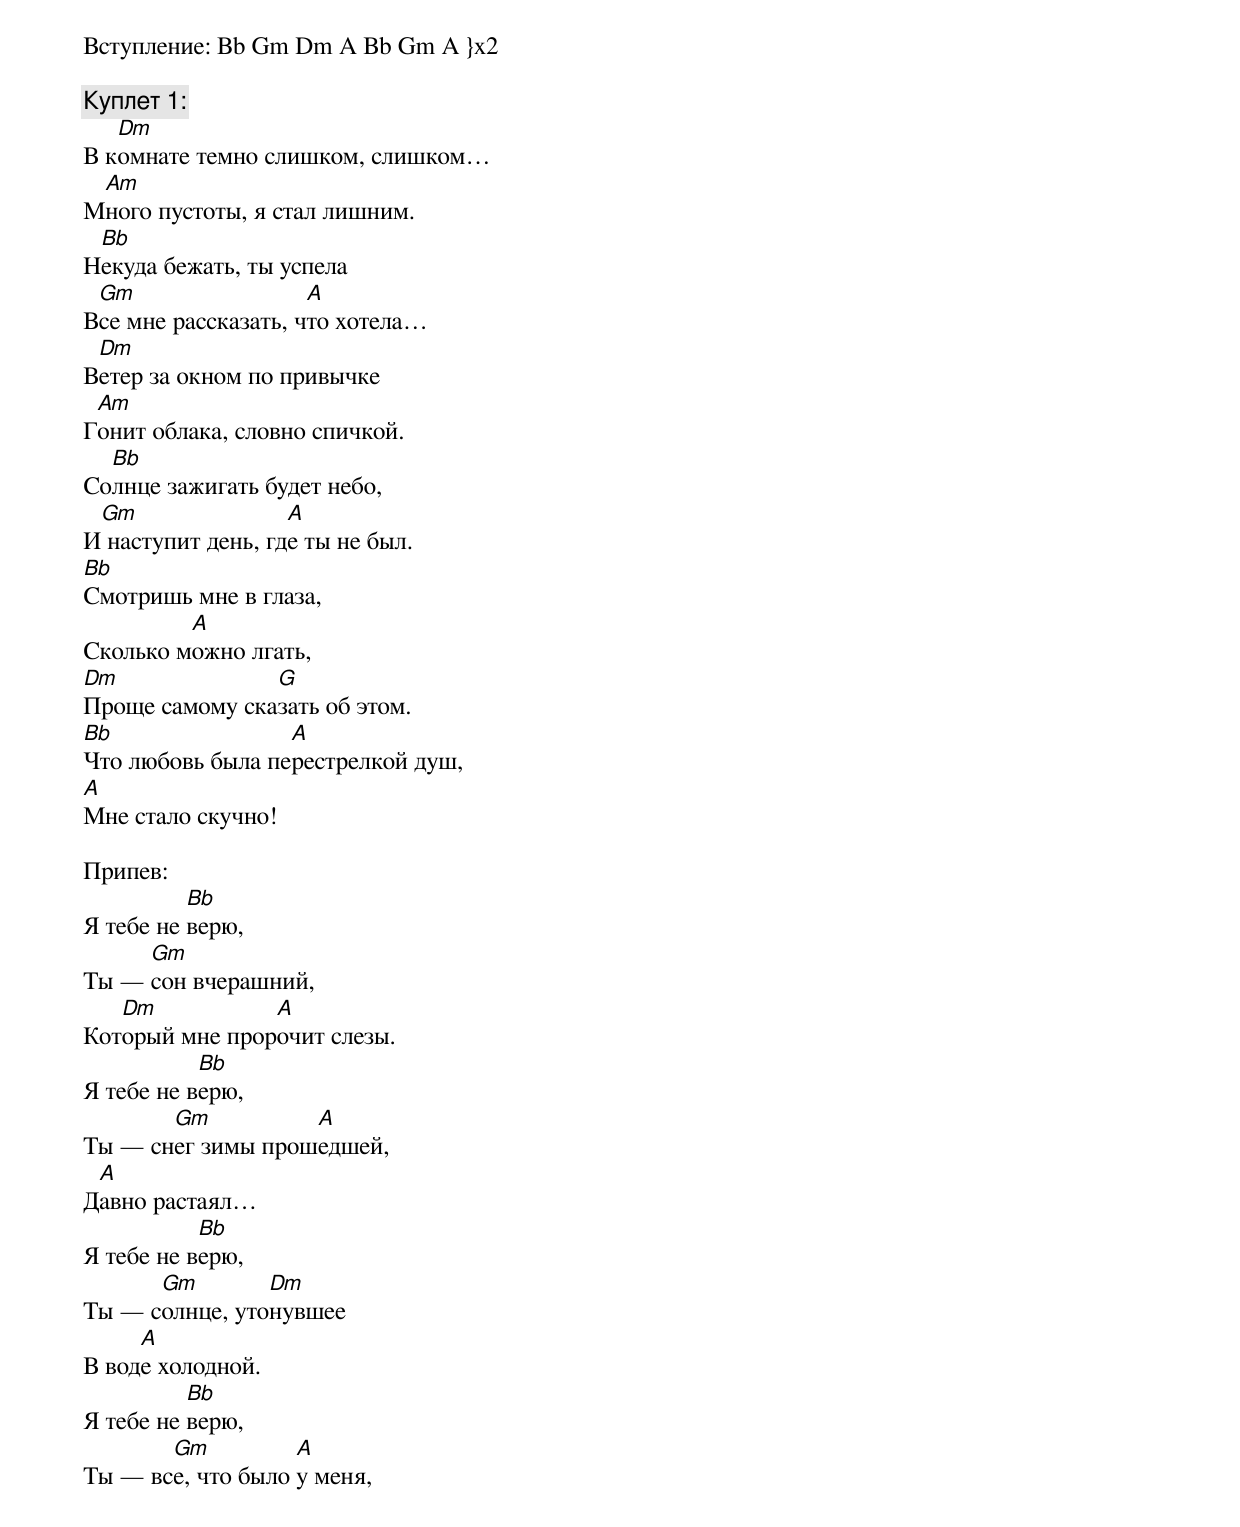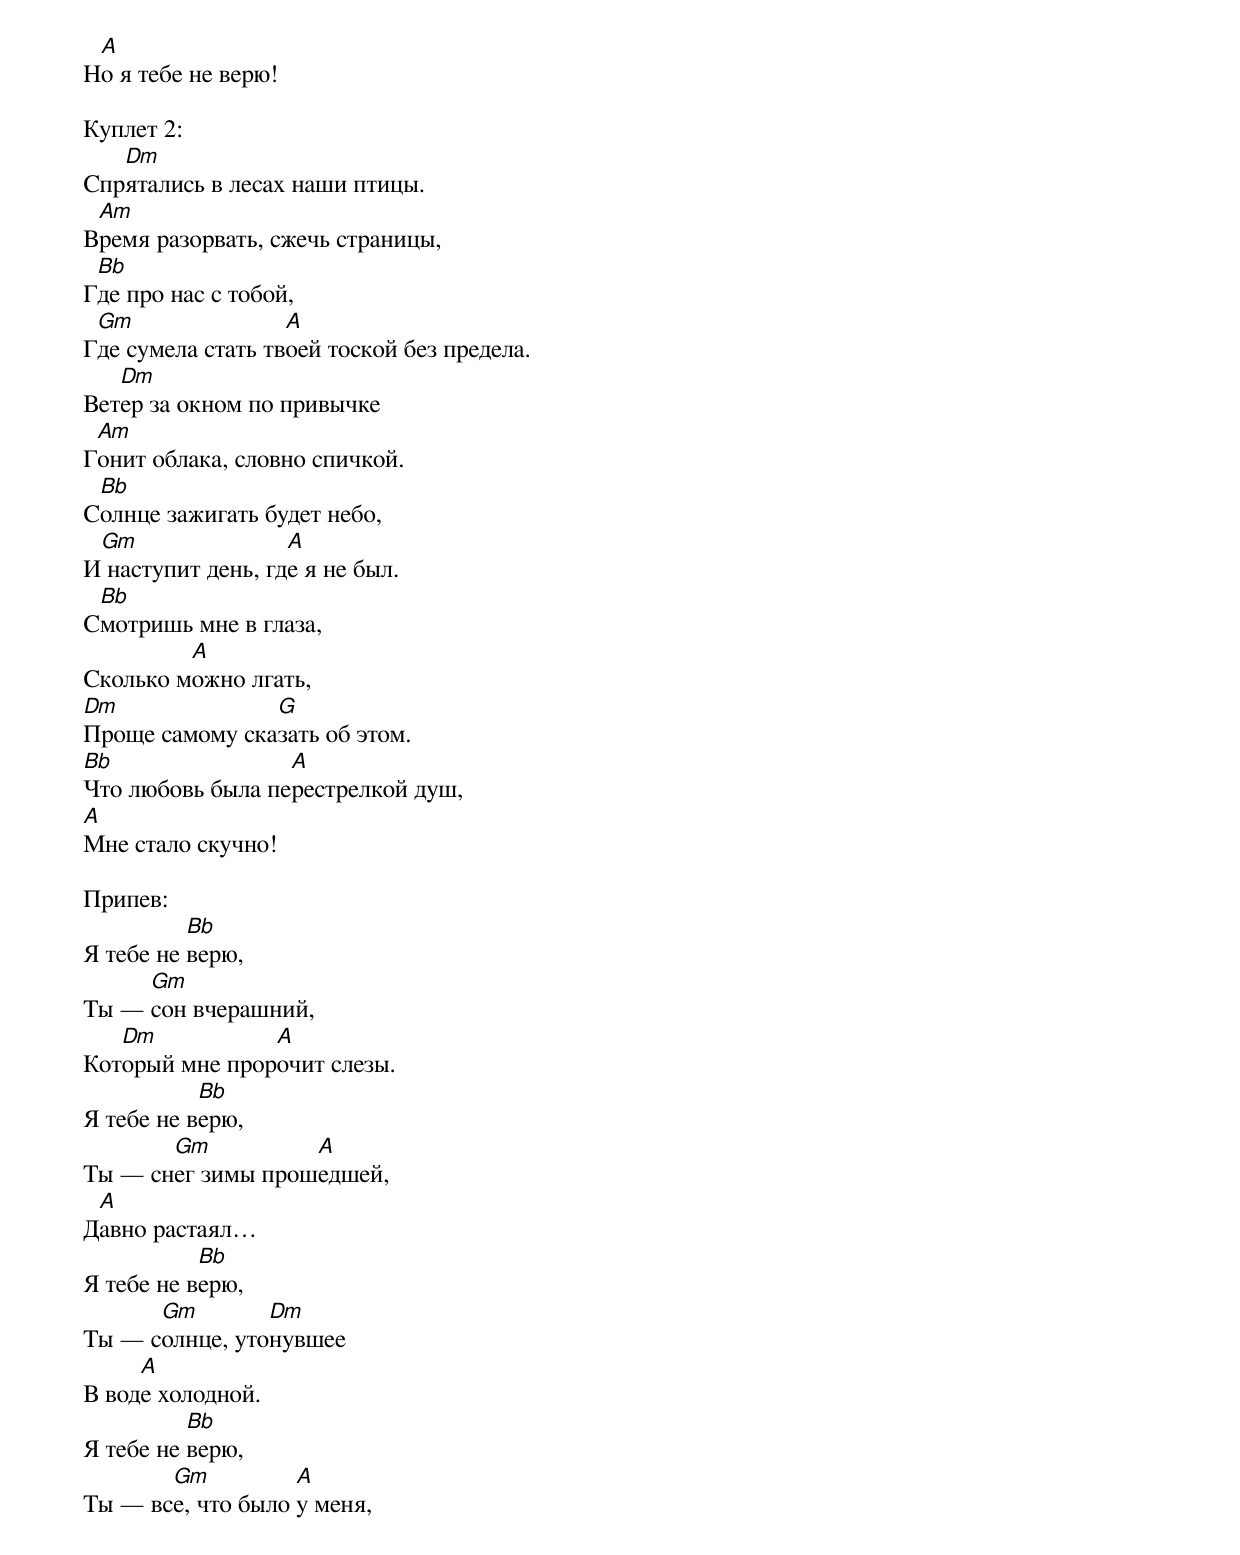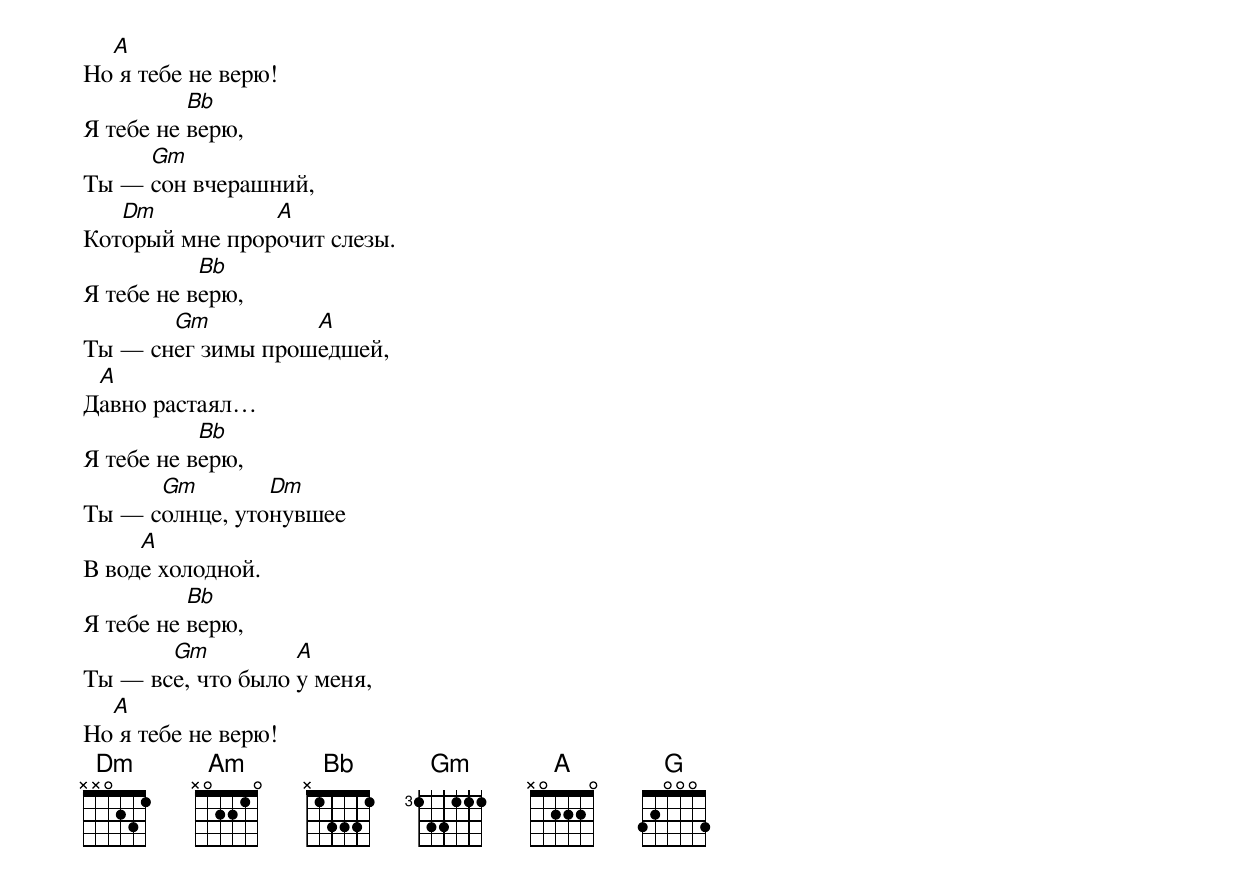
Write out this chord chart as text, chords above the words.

Вступление: Bb Gm Dm A Bb Gm A }x2

Куплет 1:
   Dm
В комнате темно слишком, слишком…
 Am
Много пустоты, я стал лишним.
 Bb
Некуда бежать, ты успела
 Gm                  A
Все мне рассказать, что хотела…
 Dm
Ветер за окном по привычке
 Am
Гонит облака, словно спичкой.
  Bb
Солнце зажигать будет небо,
 Gm                A
И наступит день, где ты не был.
Bb
Смотришь мне в глаза,
         A
Сколько можно лгать,
Dm              G
Проще самому сказать об этом.
Bb                A
Что любовь была перестрелкой душ,
A
Мне стало скучно!

Припев:
          Bb
Я тебе не верю,
     Gm
Ты — сон вчерашний,
   Dm           A
Который мне пророчит слезы.
           Bb
Я тебе не верю,
       Gm          A
Ты — снег зимы прошедшей,
 A
Давно растаял…
           Bb
Я тебе не верю,
      Gm        Dm
Ты — солнце, утонувшее
     A
В воде холодной.
          Bb
Я тебе не верю,
       Gm          A
Ты — все, что было у меня,
 A
Но я тебе не верю!

Куплет 2:
   Dm
Спрятались в лесах наши птицы.
 Am
Время разорвать, сжечь страницы,
 Bb
Где про нас с тобой,
 Gm                A
Где сумела стать твоей тоской без предела.
   Dm
Ветер за окном по привычке
 Am
Гонит облака, словно спичкой.
 Bb
Солнце зажигать будет небо,
 Gm                A
И наступит день, где я не был.
 Bb
Смотришь мне в глаза,
         A
Сколько можно лгать,
Dm              G
Проще самому сказать об этом.
Bb                A
Что любовь была перестрелкой душ,
A
Мне стало скучно!

Припев:
          Bb
Я тебе не верю,
     Gm
Ты — сон вчерашний,
   Dm           A
Который мне пророчит слезы.
           Bb
Я тебе не верю,
       Gm          A
Ты — снег зимы прошедшей,
 A
Давно растаял…
           Bb
Я тебе не верю,
      Gm        Dm
Ты — солнце, утонувшее
     A
В воде холодной.
          Bb
Я тебе не верю,
       Gm          A
Ты — все, что было у меня,
  A
Но я тебе не верю!
          Bb
Я тебе не верю,
     Gm
Ты — сон вчерашний,
   Dm           A
Который мне пророчит слезы.
           Bb
Я тебе не верю,
       Gm          A
Ты — снег зимы прошедшей,
 A
Давно растаял…
           Bb
Я тебе не верю,
      Gm        Dm
Ты — солнце, утонувшее
     A
В воде холодной.
          Bb
Я тебе не верю,
       Gm          A
Ты — все, что было у меня,
  A
Но я тебе не верю!
